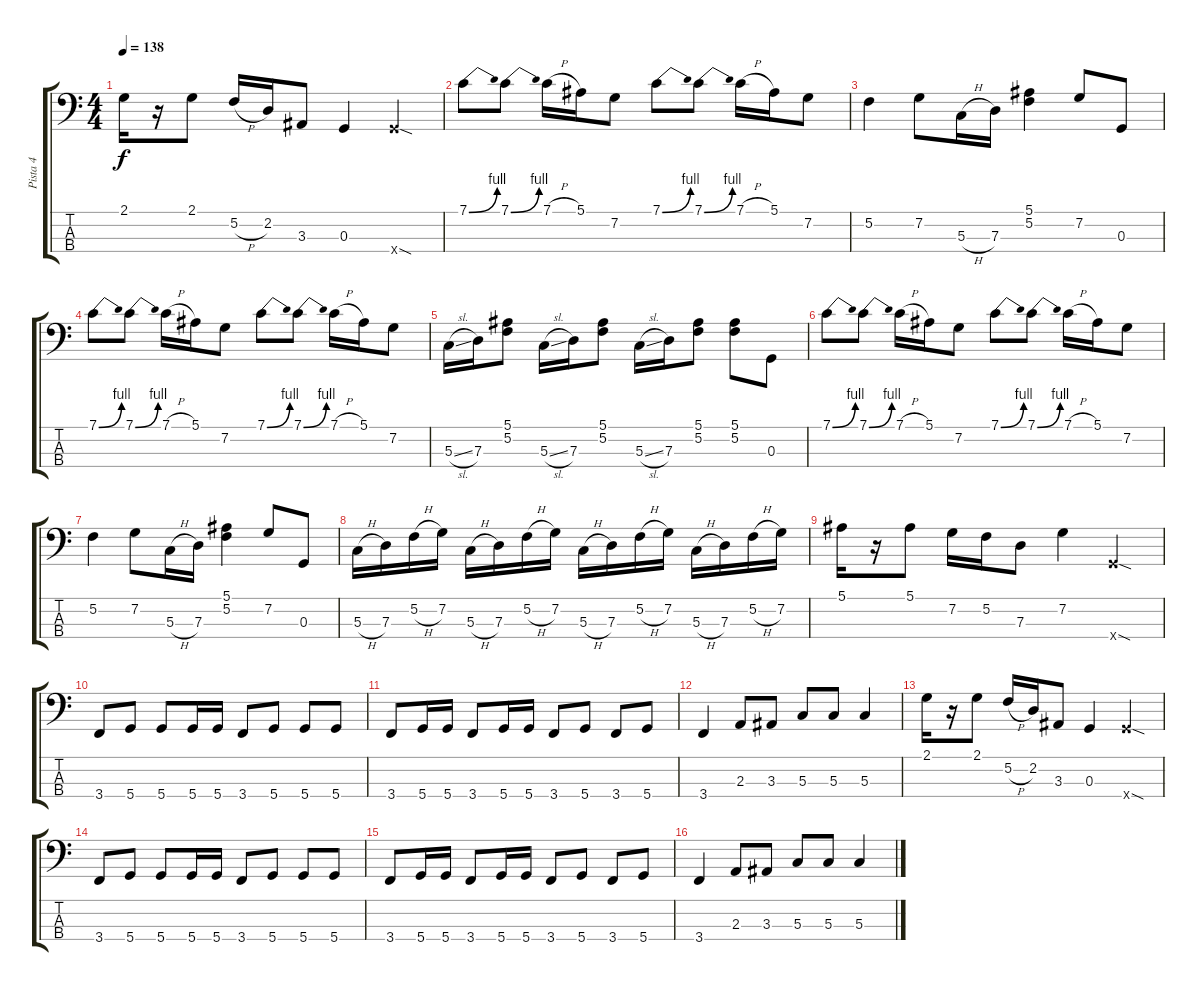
\track ("Pista 4" "Pista 4") {instrument electricbassfinger}
\staff {score tabs}
\tuning (F2 C2 G1 D1) {hide}
\ts (4 4)
\tempo 138
\clef f4
\ks c
2.1.16{dy f} r.16 2.1.8 5.2{h}.16 2.2.16 3.3.8 0.3.4 5.4{sod x}.4 |
7.1{be (bend 0 0 60 4)}.8 7.1{be (bend 0 0 60 4)}.8 7.1{h}.16 5.1.16 7.2.8 7.1{be (bend 0 0 60 4)}.8 7.1{be (bend 0 0 60 4)}.8 7.1{h}.16 5.1.16 7.2.8 |
5.2.4 7.2.8 5.3{h}.16 7.3.16 (5.1 5.2).4 7.2.8 0.3.8 |
7.1{be (bend 0 0 60 4)}.8 7.1{be (bend 0 0 60 4)}.8 7.1{h}.16 5.1.16 7.2.8 7.1{be (bend 0 0 60 4)}.8 7.1{be (bend 0 0 60 4)}.8 7.1{h}.16 5.1.16 7.2.8 |
5.3{sl}.16 7.3.16 (5.1 5.2).8 5.3{sl}.16 7.3.16 (5.1 5.2).8 5.3{sl}.16 7.3.16 (5.1 5.2).8 (5.1 5.2).8 0.3.8 |
7.1{be (bend 0 0 60 4)}.8 7.1{be (bend 0 0 60 4)}.8 7.1{h}.16 5.1.16 7.2.8 7.1{be (bend 0 0 60 4)}.8 7.1{be (bend 0 0 60 4)}.8 7.1{h}.16 5.1.16 7.2.8 |
5.2.4 7.2.8 5.3{h}.16 7.3.16 (5.1 5.2).4 7.2.8 0.3.8 |
5.3{h}.16 7.3.16 5.2{h}.16 7.2.16 5.3{h}.16 7.3.16 5.2{h}.16 7.2.16 5.3{h}.16 7.3.16 5.2{h}.16 7.2.16 5.3{h}.16 7.3.16 5.2{h}.16 7.2.16 |
5.1.16 r.16 5.1.8 7.2.16 5.2.16 7.3.8 7.2.4 5.4{sod x}.4 |
3.4.8 5.4.8 5.4.8 5.4.16 5.4.16 3.4.8 5.4.8 5.4.8 5.4.8 |
3.4.8 5.4.16 5.4.16 3.4.8 5.4.16 5.4.16 3.4.8 5.4.8 3.4.8 5.4.8 |
3.4.4 2.3.8 3.3.8 5.3.8 5.3.8 5.3.4 |
2.1.16 r.16 2.1.8 5.2{h}.16 2.2.16 3.3.8 0.3.4 5.4{sod x}.4 |
3.4.8 5.4.8 5.4.8 5.4.16 5.4.16 3.4.8 5.4.8 5.4.8 5.4.8 |
3.4.8 5.4.16 5.4.16 3.4.8 5.4.16 5.4.16 3.4.8 5.4.8 3.4.8 5.4.8 |
3.4.4 2.3.8 3.3.8 5.3.8 5.3.8 5.3.4
